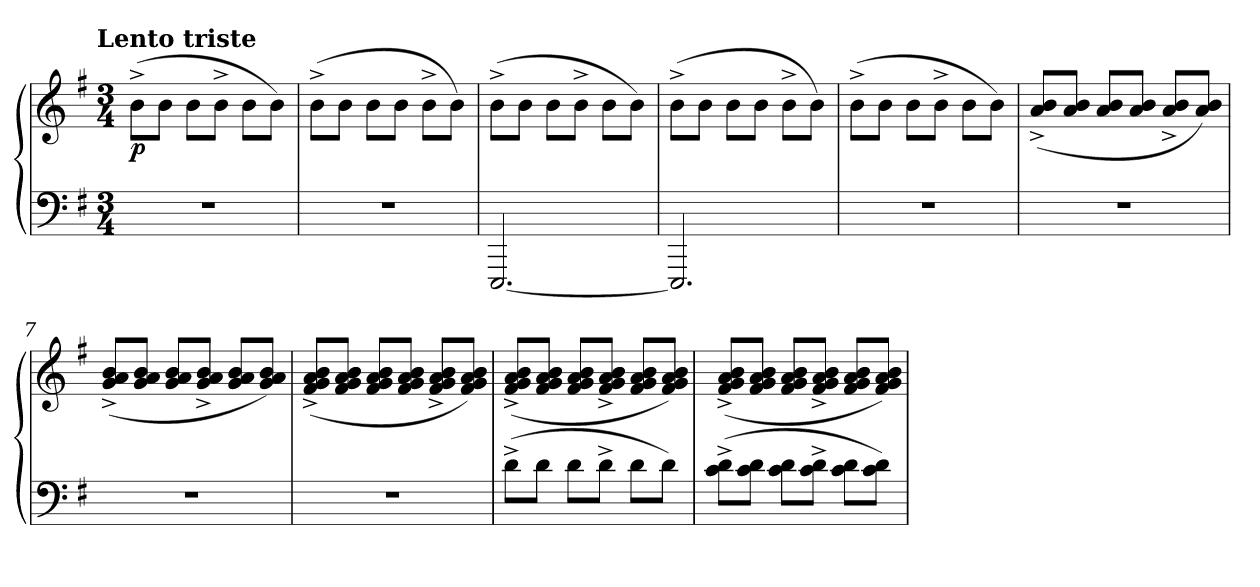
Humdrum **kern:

**kern	**kern	**dynam
*part1	*part1	*part1
*staff2	*staff1	*staff1/2
*clefF4	*clefG2	*
*k[f#]	*k[f#]	*
!!LO:TX:omd:t=Lento triste
*M3/4	*M3/4	*
*MM120	*MM120	*
=1	=1	=1
!	!	!LO:DY:b
2.r	(>8b^\L	p
.	8b\J	.
.	8b\L	.
.	8b^\J	.
.	8b\L	.
.	8b\J)	.
=2	=2	=2
2.r	(>8b^\L	.
.	8b\J	.
.	8b\L	.
.	8b\J	.
.	8b^\L	.
.	8b\J)	.
=3	=3	=3
[2.EEE/	(>8b^\L	.
.	8b\J	.
.	8b\L	.
.	8b^\J	.
.	8b\L	.
.	8b\J)	.
=4	=4	=4
2.EEE/]	(>8b^\L	.
.	8b\J	.
.	8b\L	.
.	8b\J	.
.	8b^\L	.
.	8b\J)	.
=5	=5	=5
2.r	(>8b^\L	.
.	8b\J	.
.	8b\L	.
.	8b^\J	.
.	8b\L	.
.	8b\J)	.
!!LO:LB:g=z
=6	=6	=6
2.r	(<8a^/ 8b^/L	.
.	8a/ 8b/J	.
.	8a/ 8b/L	.
.	8a/ 8b/J	.
.	8a^/ 8b^/L	.
.	8a/ 8b/J)	.
=7	=7	=7
2.r	(<8g^/ 8a^/ 8b^/L	.
.	8g/ 8a/ 8b/J	.
.	8g/ 8a/ 8b/L	.
.	8g^/ 8a^/ 8b^/J	.
.	8g/ 8a/ 8b/L	.
.	8g/ 8a/ 8b/J)	.
=8	=8	=8
2.r	(<8f#^/ 8g^/ 8a^/ 8b^/L	.
.	8f#/ 8g/ 8a/ 8b/J	.
.	8f#/ 8g/ 8a/ 8b/L	.
.	8f#/ 8g/ 8a/ 8b/J	.
.	8f#^/ 8g^/ 8a^/ 8b^/L	.
.	8f#/ 8g/ 8a/ 8b/J)	.
=9	=9	=9
(>8d^\L	(<8f#^/ 8g^/ 8a^/ 8b^/L	.
8d\J	8f#/ 8g/ 8a/ 8b/J	.
8d\L	8f#/ 8g/ 8a/ 8b/L	.
8d^\J	8f#^/ 8g^/ 8a^/ 8b^/J	.
8d\L	8f#/ 8g/ 8a/ 8b/L	.
8d\J)	8f#/ 8g/ 8a/ 8b/J)	.
!!LO:LB:g=z
=10	=10	=10
(>8c^\ 8d^\L	(<8f#^/ 8g^/ 8a^/ 8b^/L	.
8c\ 8d\J	8f#/ 8g/ 8a/ 8b/J	.
8c\ 8d\L	8f#/ 8g/ 8a/ 8b/L	.
8c^\ 8d^\J	8f#^/ 8g^/ 8a^/ 8b^/J	.
8c\ 8d\L	8f#/ 8g/ 8a/ 8b/L	.
8c\ 8d\J)	8f#/ 8g/ 8a/ 8b/J)	.
=	=	=
*-	*-	*-
